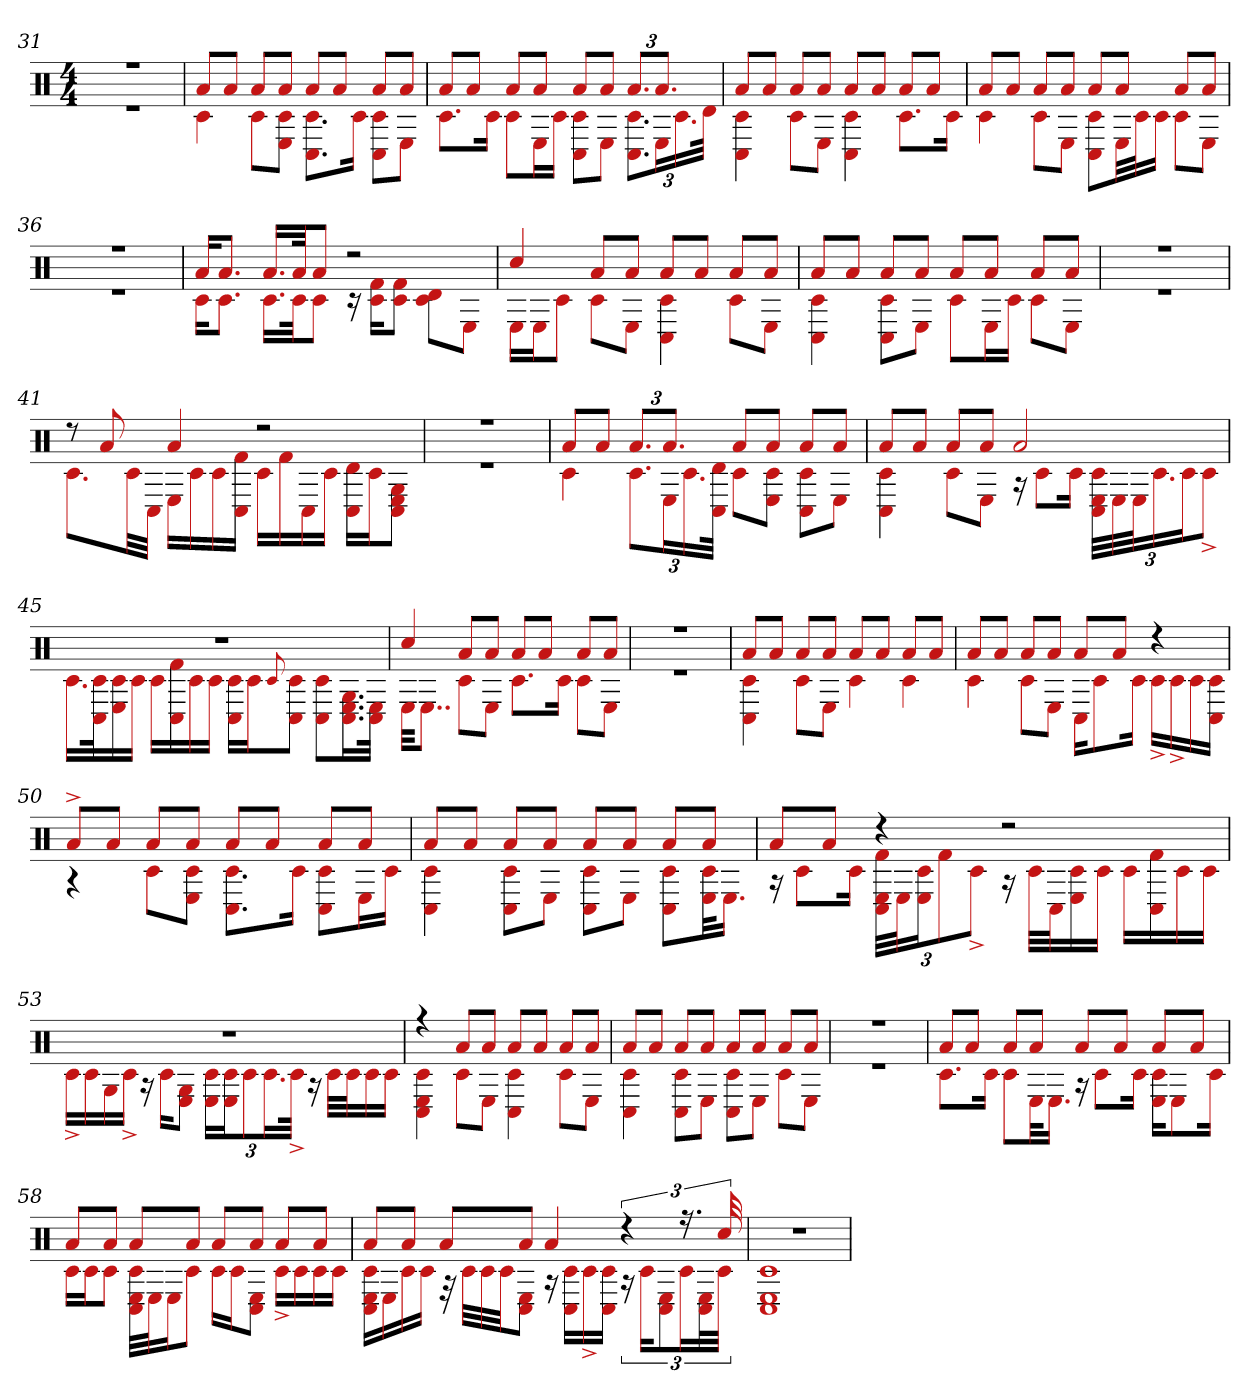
**kern
*part1
*staff1
*clefX
*k[]
*M4/4
=31
*^
1r	1r
=32	=32
8aL	4c#
8aJ	.
8aL	8c#L
8aJ	8E 8c#J
8aL	8.C# 8.c#L
8aJ	.
.	16c#Jk
8aL	8C# 8c#L
8aJ	8EJ
=33	=33
8aL	8.c#L
8aJ	.
.	16c#Jk
8aL	8c#L
8aJ	16EL
.	16c#JJ
8aL	8C# 8c#L
8aJ	8EJ
12.aL	12.C# 12.c#L
12.aJ	24EL
.	24.c#
.	48dJJk
=34	=34
8aL	4c# 4C#
8aJ	.
8aL	8c#L
8aJ	8EJ
8aL	4C# 4c#
8aJ	.
8aL	8.c#L
8aJ	.
.	16c#Jk
=35	=35
8aL	4c#
8aJ	.
8aL	8c#L
8aJ	8EJ
8aL	8C# 8c#L
8aJ	32ELL
.	32c#J
.	16c#JJ
8aL	8c#L
8aJ	8EJ
=36	=36
1r	1r
=37	=37
16aKL	16c#KL
8.aJ	8.c#J
16.aLL	16.c#LL
32aJk	32c#Jk
8aJ	8c#J
2r	16r
.	16f# 16c#KL
.	8f# 8c#J
.	8d 8c#L
.	8EJ
=38	=38
4cc#	16ELL
.	16EJ
.	8c#J
8aL	8c#L
8aJ	8EJ
8aL	4c# 4C#
8aJ	.
8aL	8c#L
8aJ	8EJ
=39	=39
8aL	4C# 4c#
8aJ	.
8aL	8C# 8c#L
8aJ	8EJ
8aL	8c#L
8aJ	16EL
.	16c#JJ
8aL	8c#L
8aJ	8EJ
=40	=40
1r	1r
=41	=41
8r	8.c#L
8a	.
.	32c#LL
.	32C#JJJ
4a	16ELL
.	16c#
.	16c#
.	16f# 16C#JJ
2r	16c#LL
.	16f#
.	16C#
.	16c#JJ
.	16C# 16dLL
.	16c#J
.	8C# 8G 8EJ
=42	=42
1r	1r
=43	=43
8aL	4c#
8aJ	.
12.aL	12.c#L
12.aJ	24EL
.	24.c#
.	48C# 48dJJk
8aL	8c#L
8aJ	8E 8c#J
8aL	8C# 8c#L
8aJ	8EJ
=44	=44
8aL	4c# 4C#
8aJ	.
8aL	8c#L
8aJ	8EJ
2a	16r
.	8c#L
.	16c#Jk
.	48C# 48E 48c#LLL
.	48E
.	48EJ
.	24.c#
.	24c#J
.	12c#^J
=45	=45
1r	16.c#LL
.	32c# 32C#k
.	16c# 16E
.	16c#JJ
.	16c#LL
.	16f# 16C#
.	16c#
.	16c#JJ
.	16C# 16c#LL
.	16c#J
.	8qqc#
.	8C# 8c#J
.	8C# 8c#L
.	16.C# 16.E 16.GL
.	32C# 32EJJk
=46	=46
4cc#	32EKKL
.	8..EJ
8aL	8c#L
8aJ	8EJ
8aL	8.c#L
8aJ	.
.	16c#Jk
8aL	8c#L
8aJ	8EJ
=47	=47
1r	1r
=48	=48
8aL	4c# 4C#
8aJ	.
8aL	8c#L
8aJ	8EJ
8aL	4c#
8aJ	.
8aL	4c#
8aJ	.
=49	=49
8aL	4c#
8aJ	.
8aL	8c#L
8aJ	8EJ
8aL	16C#KL
.	8c#
8aJ	.
.	16c#Jk
4r	16c#^LL
.	16c#^
.	16c#
.	16c# 16C#JJ
=50	=50
8a^L	4r
8aJ	.
8aL	8c#L
8aJ	8E 8c#J
8aL	8.c# 8.C#L
8aJ	.
.	16c#Jk
8aL	8C# 8c#L
8aJ	16EL
.	16c#JJ
=51	=51
8aL	4C# 4c#
8aJ	.
8aL	8C# 8c#L
8aJ	8EJ
8aL	8c# 8C#L
8aJ	8EJ
8aL	8c# 8C#L
8aJ	32E 32c#kL
.	16.EJJ
=52	=52
8aL	16r
.	8c#L
8aJ	.
.	16c#Jk
4r	48f# 48E 48C#LLL
.	48EJ
.	24E 24c#J
.	12f#
.	12c#^J
2r	16r
.	32c#LLL
.	32C#J
.	16c# 16E
.	16c#JJ
.	16c#LL
.	16f# 16C#
.	16c#
.	16c#JJ
=53	=53
1r	16c#^LL
.	16c#
.	16G
.	16c#^JJ
.	16r
.	16c#KL
.	8E 8GJ
.	24c# 24ELL
.	24E 24c#J
.	12c#
.	24.c#L
.	48c#^JJk
.	16r
.	32c#LLL
.	32c#J
.	16c#
.	16c#JJ
=54	=54
4r	4c# 4C# 4E
8aL	8c#L
8aJ	8EJ
8aL	4C# 4c#
8aJ	.
8aL	8c#L
8aJ	8EJ
=55	=55
8aL	4C# 4c#
8aJ	.
8aL	8C# 8c#L
8aJ	8EJ
8aL	8C# 8c#L
8aJ	8EJ
8aL	8c#L
8aJ	8EJ
=56	=56
1r	1r
=57	=57
8aL	8.c#L
8aJ	.
.	16c#Jk
8aL	8c#L
8aJ	32EkL
.	16.EJJ
8aL	16r
.	8c#L
8aJ	.
.	16c#Jk
8aL	16c# 16EKL
.	8E
8aJ	.
.	16c#Jk
=58	=58
8aL	16c#LL
.	16c#J
8aJ	8c#J
8aL	32C# 32c# 32ELLL
.	32EJ
.	16EJ
8aJ	8c#J
8aL	16c#LL
.	16c#J
8aJ	8C# 8EJ
8aL	16c#^LL
.	16c#
8aJ	16c#
.	16c#JJ
=59	=59
8aL	16C# 16c# 16ELL
.	16E
8aJ	16c#
.	16c#JJ
8aL	32r
.	32c#LLL
.	32c#
.	32c#JJ
8aJ	8C# 8EJ
4a	16r
.	16c# 16C#LL
.	16c#^
.	16c# 16C#JJ
6r	24r
.	24c#KL
.	12C# 12E
24.r	24c#L
.	48C# 48EL
48cc#	48c#JJJ
=60	=60
1r	1E 1C# 1c#
*v	*v
=
*-
